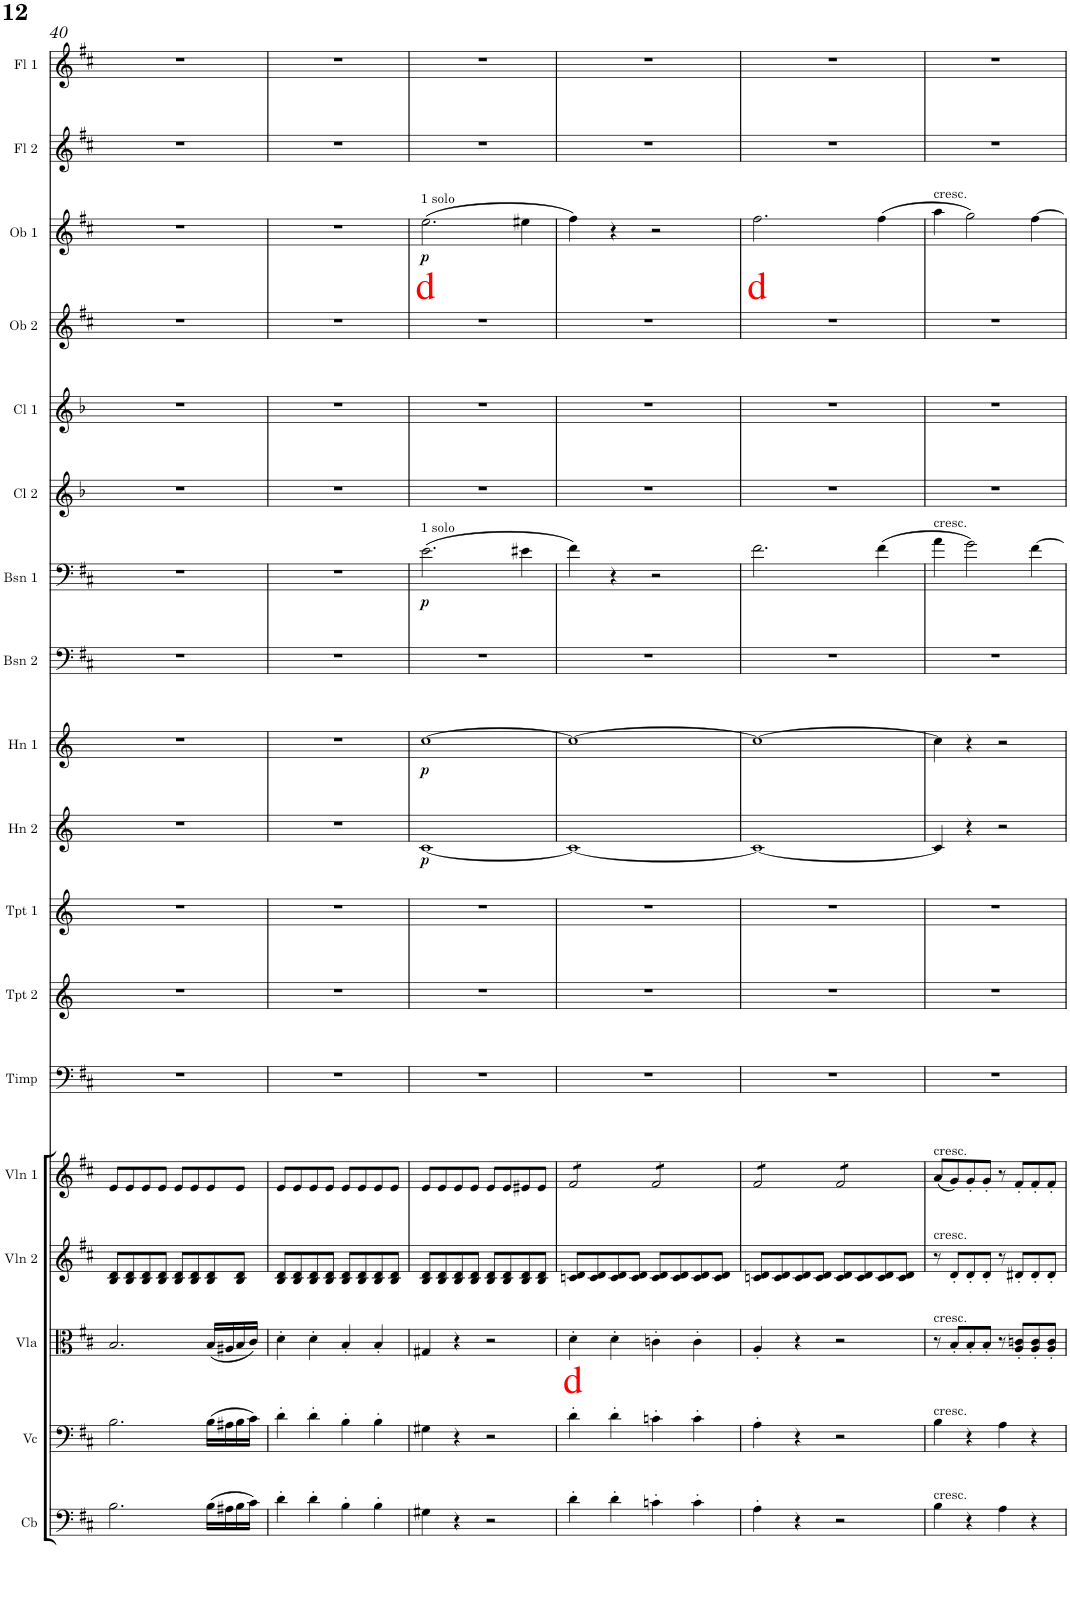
**kern	**kern	**kern	**text	**kern	**kern	**kern	**kern	**kern	**kern	**dynam	**kern	**dynam	**kern	**kern	**dynam	**kern	**kern	**kern	**kern	**text	**dynam	**kern	**kern
*part18	*part17	*part16	*part16	*part15	*part14	*part13	*part12	*part11	*part10	*part10	*part9	*part9	*part8	*part7	*part7	*part6	*part5	*part4	*part3	*part3	*part3	*part2	*part1
*staff18	*staff17	*staff16	*staff16	*staff15	*staff14	*staff13	*staff12	*staff11	*staff10	*staff10	*staff9	*staff9	*staff8	*staff7	*staff7	*staff6	*staff5	*staff4	*staff3	*staff3	*staff3	*staff2	*staff1
*I"Contrabass	*I"Violoncello	*I"Viola	*	*I"Violin 2	*I"Violin 1	*I"Timpani	*I"D Trumpet 2	*I"D Trumpet 1	*I"D Horn 2	*	*I"D Horn 1	*	*I"Bassoon 2	*I"Bassoon 1	*	*I"A Clarinet 2	*I"A Clarinet 1	*I"Oboe 2	*I"Oboe 1	*	*	*I"Flute 2	*I"Flute 1
*I'Cb	*I'Vc	*I'Vla	*	*I'Vln 2	*I'Vln 1	*I'Timp	*I'Tpt 2	*I'Tpt 1	*I'Hn 2	*	*I'Hn 1	*	*I'Bsn 2	*I'Bsn 1	*	*I'Cl 2	*I'Cl 1	*I'Ob 2	*I'Ob 1	*	*	*I'Fl 2	*I'Fl 1
!!LO:PB:g=z
*clefF4	*clefF4	*clefC3	*	*clefG2	*clefG2	*clefF4	*clefG2	*clefG2	*clefG2	*	*clefG2	*	*clefF4	*clefF4	*	*clefG2	*clefG2	*clefG2	*clefG2	*	*	*clefG2	*clefG2
*Trd7c12	*	*	*	*	*	*	*Trd-1c-2	*Trd-1c-2	*Trd6c10	*	*Trd6c10	*	*	*	*	*Trd2c3	*Trd2c3	*	*	*	*	*	*
*k[f#c#]	*k[f#c#]	*k[f#c#]	*	*k[f#c#]	*k[f#c#]	*k[f#c#]	*k[]	*k[]	*k[]	*	*k[]	*	*k[f#c#]	*k[f#c#]	*	*k[b-]	*k[b-]	*k[f#c#]	*k[f#c#]	*	*	*k[f#c#]	*k[f#c#]
*M4/4	*M4/4	*M4/4	*	*M4/4	*M4/4	*M4/4	*M4/4	*M4/4	*M4/4	*	*M4/4	*	*M4/4	*M4/4	*	*M4/4	*M4/4	*M4/4	*M4/4	*	*	*M4/4	*M4/4
*met(c)	*met(c)	*met(c)	*	*met(c)	*met(c)	*met(c)	*met(c)	*met(c)	*met(c)	*	*met(c)	*	*met(c)	*met(c)	*	*met(c)	*met(c)	*met(c)	*met(c)	*	*	*met(c)	*met(c)
=40	=40	=40	=40	=40	=40	=40	=40	=40	=40	=40	=40	=40	=40	=40	=40	=40	=40	=40	=40	=40	=40	=40	=40
2.B\	2.B\	2.B/	.	8B/ 8d/L	8e/L	1r	1r	1r	1r	.	1r	.	1r	1r	.	1r	1r	1r	1r	.	.	1r	1r
.	.	.	.	8B/ 8d/	8e/	.	.	.	.	.	.	.	.	.	.	.	.	.	.	.	.	.	.
.	.	.	.	8B/ 8d/	8e/	.	.	.	.	.	.	.	.	.	.	.	.	.	.	.	.	.	.
.	.	.	.	8B/ 8d/J	8e/J	.	.	.	.	.	.	.	.	.	.	.	.	.	.	.	.	.	.
.	.	.	.	8B/ 8d/L	8e/L	.	.	.	.	.	.	.	.	.	.	.	.	.	.	.	.	.	.
.	.	.	.	8B/ 8d/	8e/	.	.	.	.	.	.	.	.	.	.	.	.	.	.	.	.	.	.
(16B\LL	(16B\LL	(16B/LL	.	8B/ 8d/	8e/	.	.	.	.	.	.	.	.	.	.	.	.	.	.	.	.	.	.
16A#X\	16A#X\	16A#X/	.	.	.	.	.	.	.	.	.	.	.	.	.	.	.	.	.	.	.	.	.
16B\	16B\	16B/	.	8B/ 8d/J	8e/J	.	.	.	.	.	.	.	.	.	.	.	.	.	.	.	.	.	.
16c#\JJ)	16c#\JJ)	16c#/JJ)	.	.	.	.	.	.	.	.	.	.	.	.	.	.	.	.	.	.	.	.	.
=41	=41	=41	=41	=41	=41	=41	=41	=41	=41	=41	=41	=41	=41	=41	=41	=41	=41	=41	=41	=41	=41	=41	=41
4d'\	4d'\	4d'\	.	8B/ 8d/L	8e/L	1r	1r	1r	1r	.	1r	.	1r	1r	.	1r	1r	1r	1r	.	.	1r	1r
.	.	.	.	8B/ 8d/	8e/	.	.	.	.	.	.	.	.	.	.	.	.	.	.	.	.	.	.
4d'\	4d'\	4d'\	.	8B/ 8d/	8e/	.	.	.	.	.	.	.	.	.	.	.	.	.	.	.	.	.	.
.	.	.	.	8B/ 8d/J	8e/J	.	.	.	.	.	.	.	.	.	.	.	.	.	.	.	.	.	.
4B'\	4B'\	4B'/	.	8B/ 8d/L	8e/L	.	.	.	.	.	.	.	.	.	.	.	.	.	.	.	.	.	.
.	.	.	.	8B/ 8d/	8e/	.	.	.	.	.	.	.	.	.	.	.	.	.	.	.	.	.	.
4B'\	4B'\	4B'/	.	8B/ 8d/	8e/	.	.	.	.	.	.	.	.	.	.	.	.	.	.	.	.	.	.
.	.	.	.	8B/ 8d/J	8e/J	.	.	.	.	.	.	.	.	.	.	.	.	.	.	.	.	.	.
=42	=42	=42	=42	=42	=42	=42	=42	=42	=42	=42	=42	=42	=42	=42	=42	=42	=42	=42	=42	=42	=42	=42	=42
!	!	!	!	!	!	!	!	!	!	!	!	!	!	!	!	!	!	!	!LO:TX:a:t=1 solo	!	!	!	!
!	!	!	!	!	!	!	!	!	!	!	!	!	!	!LO:TX:a:t=1 solo	!	!	!	!	!	!	!	!	!
!	!	!	!	!	!	!	!	!	!	!LO:DY:b	!	!LO:DY:b	!	!	!LO:DY:b	!	!	!	!	!LO:LY:b:color=#FF0000	!LO:DY:b	!	!
4G#X\	4G#X\	4G#X/	.	8B/ 8d/L	8e/L	1r	1r	1r	[1c	p	[1cc	p	1r	(2.e\	p	1r	1r	1r	(2.ee\	d	p	1r	1r
.	.	.	.	8B/ 8d/	8e/	.	.	.	.	.	.	.	.	.	.	.	.	.	.	.	.	.	.
4r	4r	4r	.	8B/ 8d/	8e/	.	.	.	.	.	.	.	.	.	.	.	.	.	.	.	.	.	.
.	.	.	.	8B/ 8d/J	8e/J	.	.	.	.	.	.	.	.	.	.	.	.	.	.	.	.	.	.
2r	2r	2r	.	8B/ 8d/L	8e/L	.	.	.	.	.	.	.	.	.	.	.	.	.	.	.	.	.	.
.	.	.	.	8B/ 8d/	8e/	.	.	.	.	.	.	.	.	.	.	.	.	.	.	.	.	.	.
.	.	.	.	8B/ 8d/	8e#X/	.	.	.	.	.	.	.	.	4e#X\	.	.	.	.	4ee#X\	.	.	.	.
.	.	.	.	8B/ 8d/J	8e#/J	.	.	.	.	.	.	.	.	.	.	.	.	.	.	.	.	.	.
=43	=43	=43	=43	=43	=43	=43	=43	=43	=43	=43	=43	=43	=43	=43	=43	=43	=43	=43	=43	=43	=43	=43	=43
!	!	!	!LO:LY:b:color=#FF0000	!	!	!	!	!	!	!	!	!	!	!	!	!	!	!	!	!	!	!	!
*	*	*	*	*	*tremolo	*	*	*	*	*	*	*	*	*	*	*	*	*	*	*	*	*	*
4d'\	4d'\	4d'\	d	8cn/ 8d/L	8f#/L	1r	1r	1r	1c_	.	1cc_	.	1r	4f#\)	.	1r	1r	1r	4ff#\)	.	.	1r	1r
.	.	.	.	8c/ 8d/	8f#/	.	.	.	.	.	.	.	.	.	.	.	.	.	.	.	.	.	.
4d'\	4d'\	4d'\	.	8c/ 8d/	8f#/	.	.	.	.	.	.	.	.	4r	.	.	.	.	4r	.	.	.	.
.	.	.	.	8c/ 8d/J	8f#/J	.	.	.	.	.	.	.	.	.	.	.	.	.	.	.	.	.	.
4cn'\	4cn'\	4cn'\	.	8c/ 8d/L	8f#/L	.	.	.	.	.	.	.	.	2r	.	.	.	.	2r	.	.	.	.
.	.	.	.	8c/ 8d/	8f#/	.	.	.	.	.	.	.	.	.	.	.	.	.	.	.	.	.	.
4c'\	4c'\	4c'\	.	8c/ 8d/	8f#/	.	.	.	.	.	.	.	.	.	.	.	.	.	.	.	.	.	.
.	.	.	.	8c/ 8d/J	8f#/J	.	.	.	.	.	.	.	.	.	.	.	.	.	.	.	.	.	.
=44	=44	=44	=44	=44	=44	=44	=44	=44	=44	=44	=44	=44	=44	=44	=44	=44	=44	=44	=44	=44	=44	=44	=44
!	!	!	!	!	!	!	!	!	!	!	!	!	!	!	!	!	!	!	!	!LO:LY:b:color=#FF0000	!	!	!
4A'\	4A'\	4A'/	.	8cn/ 8d/L	8f#/L	1r	1r	1r	1c_	.	1cc_	.	1r	2.f#\	.	1r	1r	1r	2.ff#\	d	.	1r	1r
.	.	.	.	8c/ 8d/	8f#/	.	.	.	.	.	.	.	.	.	.	.	.	.	.	.	.	.	.
4r	4r	4r	.	8c/ 8d/	8f#/	.	.	.	.	.	.	.	.	.	.	.	.	.	.	.	.	.	.
.	.	.	.	8c/ 8d/J	8f#/J	.	.	.	.	.	.	.	.	.	.	.	.	.	.	.	.	.	.
2r	2r	2r	.	8c/ 8d/L	8f#/L	.	.	.	.	.	.	.	.	.	.	.	.	.	.	.	.	.	.
.	.	.	.	8c/ 8d/	8f#/	.	.	.	.	.	.	.	.	.	.	.	.	.	.	.	.	.	.
.	.	.	.	8c/ 8d/	8f#/	.	.	.	.	.	.	.	.	(4f#\	.	.	.	.	(4ff#\	.	.	.	.
.	.	.	.	8c/ 8d/J	8f#/J	.	.	.	.	.	.	.	.	.	.	.	.	.	.	.	.	.	.
*	*	*	*	*	*Xtremolo	*	*	*	*	*	*	*	*	*	*	*	*	*	*	*	*	*	*
=45	=45	=45	=45	=45	=45	=45	=45	=45	=45	=45	=45	=45	=45	=45	=45	=45	=45	=45	=45	=45	=45	=45	=45
!	!	!	!	!	!	!	!	!	!	!	!	!	!	!	!	!	!	!	!LO:TX:a:t=cresc.	!	!	!	!
!	!	!	!	!	!	!	!	!	!	!	!	!	!	!LO:TX:a:t=cresc.	!	!	!	!	!	!	!	!	!
!	!	!	!	!	!LO:TX:a:t=cresc.	!	!	!	!	!	!	!	!	!	!	!	!	!	!	!	!	!	!
!	!	!	!	!LO:TX:a:t=cresc.	!	!	!	!	!	!	!	!	!	!	!	!	!	!	!	!	!	!	!
!	!	!LO:TX:a:t=cresc.	!	!	!	!	!	!	!	!	!	!	!	!	!	!	!	!	!	!	!	!	!
!	!LO:TX:a:t=cresc.	!	!	!	!	!	!	!	!	!	!	!	!	!	!	!	!	!	!	!	!	!	!
!LO:TX:a:t=cresc.	!	!	!	!	!	!	!	!	!	!	!	!	!	!	!	!	!	!	!	!	!	!	!
4B\	4B\	8r	.	8r	(8a/L	1r	1r	1r	4c/]	.	4cc\]	.	1r	4a\	.	1r	1r	1r	4aa\	.	.	1r	1r
.	.	8B'/L	.	8d'/L	8g/)	.	.	.	.	.	.	.	.	.	.	.	.	.	.	.	.	.	.
4r	4r	8B'/	.	8d'/	8g'/	.	.	.	4r	.	4r	.	.	2g\)	.	.	.	.	2gg\)	.	.	.	.
.	.	8B'/J	.	8d'/J	8g'/J	.	.	.	.	.	.	.	.	.	.	.	.	.	.	.	.	.	.
4A\	4A\	8r	.	8r	8r	.	.	.	2r	.	2r	.	.	.	.	.	.	.	.	.	.	.	.
.	.	8A/' 8cn/'L	.	8d#X'/L	8f#'/L	.	.	.	.	.	.	.	.	.	.	.	.	.	.	.	.	.	.
4r	4r	8A/' 8c/'	.	8d#'/	8f#'/	.	.	.	.	.	.	.	.	[4f#\	.	.	.	.	[4ff#\	.	.	.	.
.	.	8A/' 8c/'J	.	8d#'/J	8f#'/J	.	.	.	.	.	.	.	.	.	.	.	.	.	.	.	.	.	.
=	=	=	=	=	=	=	=	=	=	=	=	=	=	=	=	=	=	=	=	=	=	=	=
*-	*-	*-	*-	*-	*-	*-	*-	*-	*-	*-	*-	*-	*-	*-	*-	*-	*-	*-	*-	*-	*-	*-	*-
